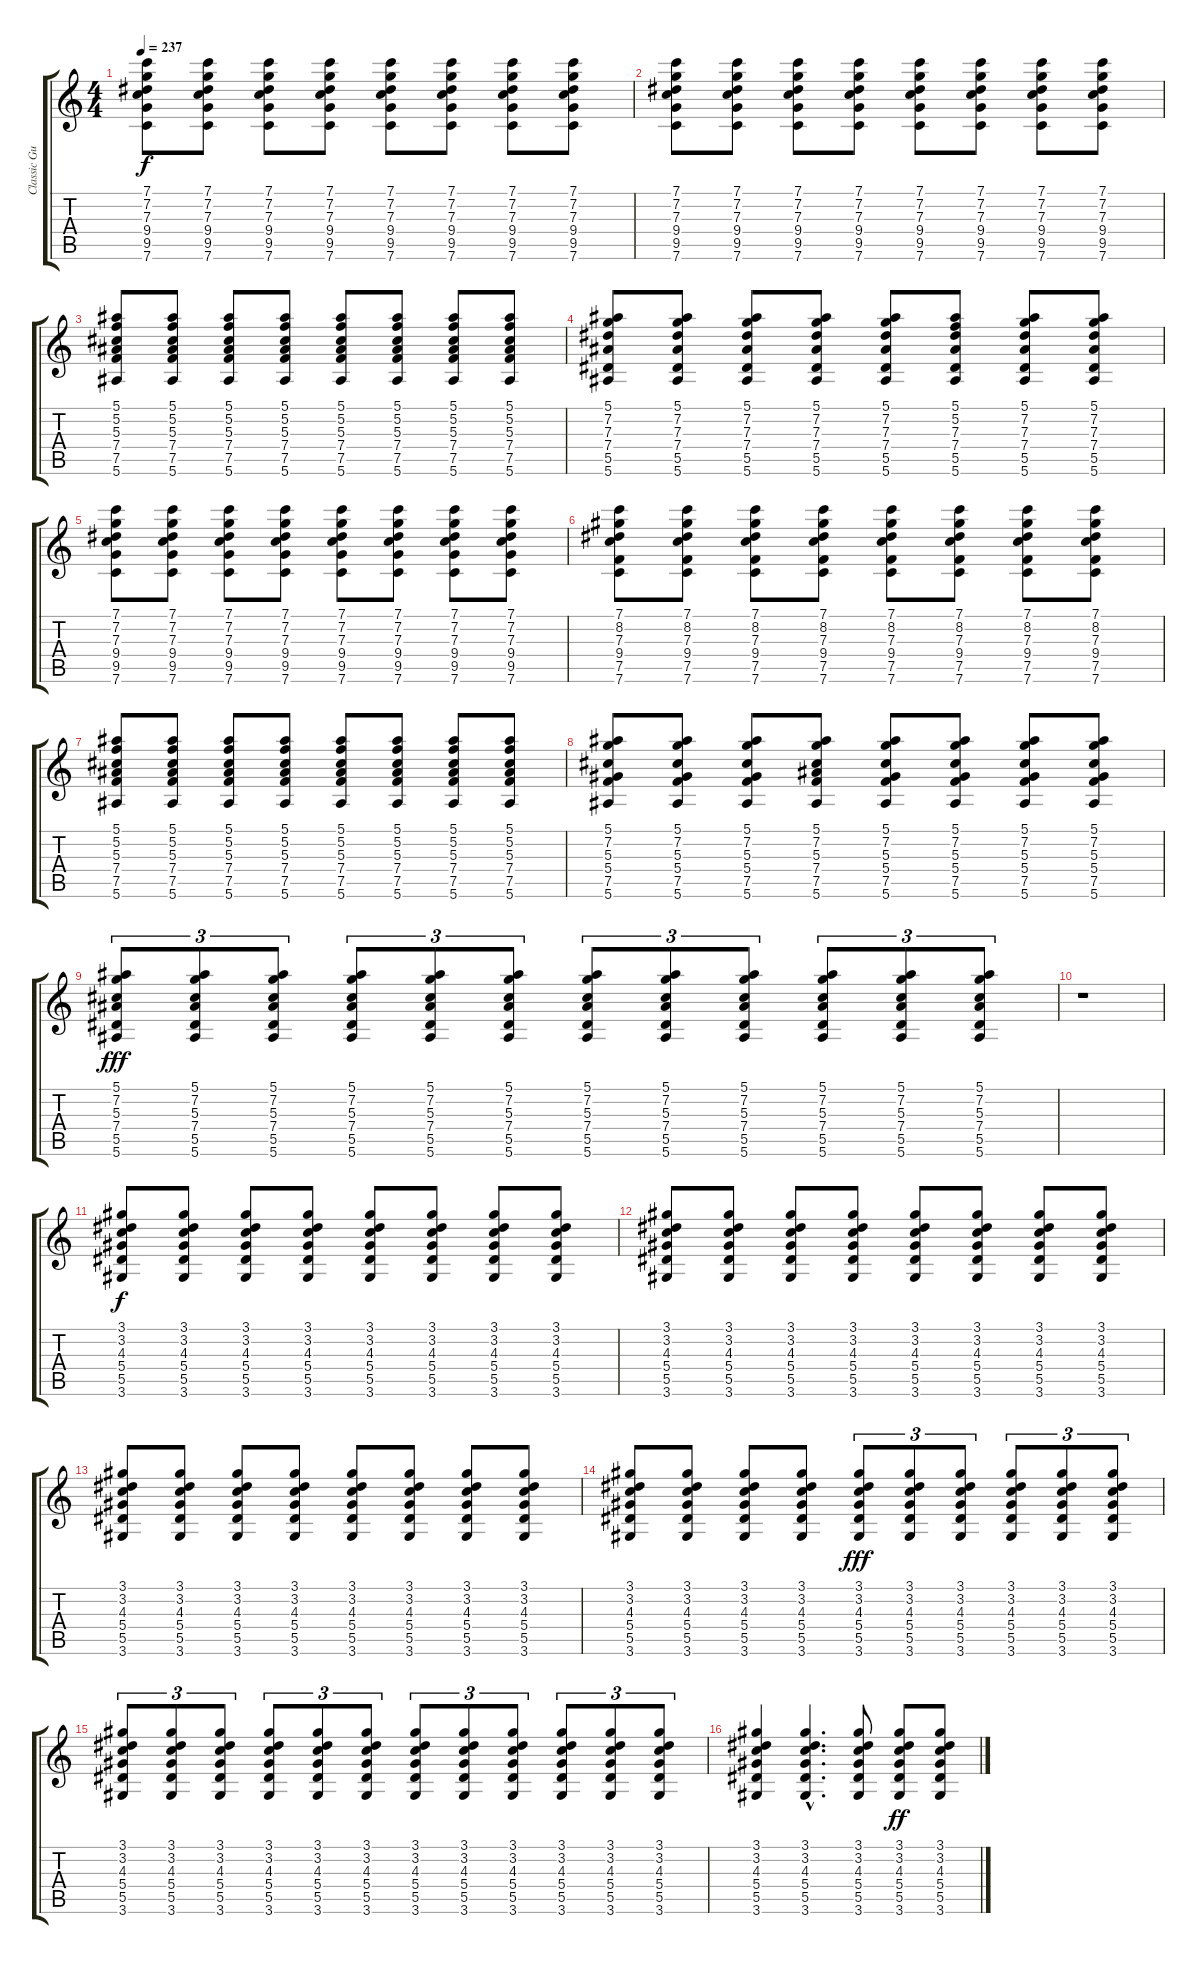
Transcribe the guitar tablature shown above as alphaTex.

\track ("Classic Guitar" "Classic Gu") {instrument acousticguitarnylon}
\staff {score tabs}
\tuning (F4 C4 Ab3 Eb3 Bb2 F2) {hide}
\ts (4 4)
\tempo 237
\clef g2
\ks c
(7.1 7.2 7.3 9.4 9.5 7.6).8{dy f} (7.1 7.2 7.3 9.4 9.5 7.6).8 (7.1 7.2 7.3 9.4 9.5 7.6).8 (7.1 7.2 7.3 9.4 9.5 7.6).8 (7.1 7.2 7.3 9.4 9.5 7.6).8 (7.1 7.2 7.3 9.4 9.5 7.6).8 (7.1 7.2 7.3 9.4 9.5 7.6).8 (7.1 7.2 7.3 9.4 9.5 7.6).8 |
(7.1 7.2 7.3 9.4 9.5 7.6).8 (7.1 7.2 7.3 9.4 9.5 7.6).8 (7.1 7.2 7.3 9.4 9.5 7.6).8 (7.1 7.2 7.3 9.4 9.5 7.6).8 (7.1 7.2 7.3 9.4 9.5 7.6).8 (7.1 7.2 7.3 9.4 9.5 7.6).8 (7.1 7.2 7.3 9.4 9.5 7.6).8 (7.1 7.2 7.3 9.4 9.5 7.6).8 |
(5.1 5.2 5.3 7.4 7.5 5.6).8 (5.1 5.2 5.3 7.4 7.5 5.6).8 (5.1 5.2 5.3 7.4 7.5 5.6).8 (5.1 5.2 5.3 7.4 7.5 5.6).8 (5.1 5.2 5.3 7.4 7.5 5.6).8 (5.1 5.2 5.3 7.4 7.5 5.6).8 (5.1 5.2 5.3 7.4 7.5 5.6).8 (5.1 5.2 5.3 7.4 7.5 5.6).8 |
(5.1 7.2 7.3 7.4 5.5 5.6).8 (5.1 7.2 7.3 7.4 5.5 5.6).8 (5.1 7.2 7.3 7.4 5.5 5.6).8 (5.1 7.2 7.3 7.4 5.5 5.6).8 (5.1 7.2 7.3 7.4 5.5 5.6).8 (5.1 5.2 7.3 7.4 5.5 5.6).8 (5.1 7.2 7.3 7.4 5.5 5.6).8 (5.1 7.2 7.3 7.4 5.5 5.6).8 |
(7.1 7.2 7.3 9.4 9.5 7.6).8 (7.1 7.2 7.3 9.4 9.5 7.6).8 (7.1 7.2 7.3 9.4 9.5 7.6).8 (7.1 7.2 7.3 9.4 9.5 7.6).8 (7.1 7.2 7.3 9.4 9.5 7.6).8 (7.1 7.2 7.3 9.4 9.5 7.6).8 (7.1 7.2 7.3 9.4 9.5 7.6).8 (7.1 7.2 7.3 9.4 9.5 7.6).8 |
(7.1 8.2 7.3 9.4 7.5 7.6).8 (7.1 8.2 7.3 9.4 7.5 7.6).8 (7.1 8.2 7.3 9.4 7.5 7.6).8 (7.1 8.2 7.3 9.4 7.5 7.6).8 (7.1 8.2 7.3 9.4 7.5 7.6).8 (7.1 8.2 7.3 9.4 7.5 7.6).8 (7.1 8.2 7.3 9.4 7.5 7.6).8 (7.1 8.2 7.3 9.4 7.5 7.6).8 |
(5.1 5.2 5.3 7.4 7.5 5.6).8 (5.1 5.2 5.3 7.4 7.5 5.6).8 (5.1 5.2 5.3 7.4 7.5 5.6).8 (5.1 5.2 5.3 7.4 7.5 5.6).8 (5.1 5.2 5.3 7.4 7.5 5.6).8 (5.1 5.2 5.3 7.4 7.5 5.6).8 (5.1 5.2 5.3 7.4 7.5 5.6).8 (5.1 5.2 5.3 7.4 7.5 5.6).8 |
(5.1 7.2 5.3 5.4 7.5 5.6).8 (5.1 7.2 5.3 5.4 7.5 5.6).8 (5.1 7.2 5.3 5.4 7.5 5.6).8 (5.1 7.2 5.3 7.4 7.5 5.6).8 (5.1 7.2 5.3 5.4 7.5 5.6).8 (5.1 7.2 5.3 5.4 7.5 5.6).8 (5.1 7.2 5.3 5.4 7.5 5.6).8 (5.1 7.2 5.3 5.4 7.5 5.6).8 |
(5.1 7.2 5.3 7.4 5.5 5.6).8{tu (3 2) dy fff} (5.1 7.2 5.3 7.4 5.5 5.6).8{tu (3 2)} (5.1 7.2 5.3 7.4 5.5 5.6).8{tu (3 2)} (5.1 7.2 5.3 7.4 5.5 5.6).8{tu (3 2)} (5.1 7.2 5.3 7.4 5.5 5.6).8{tu (3 2)} (5.1 7.2 5.3 7.4 5.5 5.6).8{tu (3 2)} (5.1 7.2 5.3 7.4 5.5 5.6).8{tu (3 2)} (5.1 7.2 5.3 7.4 5.5 5.6).8{tu (3 2)} (5.1 7.2 5.3 7.4 5.5 5.6).8{tu (3 2)} (5.1 7.2 5.3 7.4 5.5 5.6).8{tu (3 2)} (5.1 7.2 5.3 7.4 5.5 5.6).8{tu (3 2)} (5.1 7.2 5.3 7.4 5.5 5.6).8{tu (3 2)} |
r.1 |
(3.1 3.2 4.3 5.4 5.5 3.6).8{dy f} (3.1 3.2 4.3 5.4 5.5 3.6).8 (3.1 3.2 4.3 5.4 5.5 3.6).8 (3.1 3.2 4.3 5.4 5.5 3.6).8 (3.1 3.2 4.3 5.4 5.5 3.6).8 (3.1 3.2 4.3 5.4 5.5 3.6).8 (3.1 3.2 4.3 5.4 5.5 3.6).8 (3.1 3.2 4.3 5.4 5.5 3.6).8 |
(3.1 3.2 4.3 5.4 5.5 3.6).8 (3.1 3.2 4.3 5.4 5.5 3.6).8 (3.1 3.2 4.3 5.4 5.5 3.6).8 (3.1 3.2 4.3 5.4 5.5 3.6).8 (3.1 3.2 4.3 5.4 5.5 3.6).8 (3.1 3.2 4.3 5.4 5.5 3.6).8 (3.1 3.2 4.3 5.4 5.5 3.6).8 (3.1 3.2 4.3 5.4 5.5 3.6).8 |
(3.1 3.2 4.3 5.4 5.5 3.6).8 (3.1 3.2 4.3 5.4 5.5 3.6).8 (3.1 3.2 4.3 5.4 5.5 3.6).8 (3.1 3.2 4.3 5.4 5.5 3.6).8 (3.1 3.2 4.3 5.4 5.5 3.6).8 (3.1 3.2 4.3 5.4 5.5 3.6).8 (3.1 3.2 4.3 5.4 5.5 3.6).8 (3.1 3.2 4.3 5.4 5.5 3.6).8 |
(3.1 3.2 4.3 5.4 5.5 3.6).8 (3.1 3.2 4.3 5.4 5.5 3.6).8 (3.1 3.2 4.3 5.4 5.5 3.6).8 (3.1 3.2 4.3 5.4 5.5 3.6).8 (3.1 3.2 4.3 5.4 5.5 3.6).8{tu (3 2) dy fff} (3.1 3.2 4.3 5.4 5.5 3.6).8{tu (3 2)} (3.1 3.2 4.3 5.4 5.5 3.6).8{tu (3 2)} (3.1 3.2 4.3 5.4 5.5 3.6).8{tu (3 2)} (3.1 3.2 4.3 5.4 5.5 3.6).8{tu (3 2)} (3.1 3.2 4.3 5.4 5.5 3.6).8{tu (3 2)} |
(3.1 3.2 4.3 5.4 5.5 3.6).8{tu (3 2)} (3.1 3.2 4.3 5.4 5.5 3.6).8{tu (3 2)} (3.1 3.2 4.3 5.4 5.5 3.6).8{tu (3 2)} (3.1 3.2 4.3 5.4 5.5 3.6).8{tu (3 2)} (3.1 3.2 4.3 5.4 5.5 3.6).8{tu (3 2)} (3.1 3.2 4.3 5.4 5.5 3.6).8{tu (3 2)} (3.1 3.2 4.3 5.4 5.5 3.6).8{tu (3 2)} (3.1 3.2 4.3 5.4 5.5 3.6).8{tu (3 2)} (3.1 3.2 4.3 5.4 5.5 3.6).8{tu (3 2)} (3.1 3.2 4.3 5.4 5.5 3.6).8{tu (3 2)} (3.1 3.2 4.3 5.4 5.5 3.6).8{tu (3 2)} (3.1 3.2 4.3 5.4 5.5 3.6).8{tu (3 2)} |
(3.1 3.2 4.3 5.4 5.5 3.6).4 (3.1{hac} 3.2{hac} 4.3{hac} 5.4{hac} 5.5{hac} 3.6{hac}).4{d} (3.1 3.2 4.3 5.4 5.5 3.6).8 (3.1 3.2 4.3 5.4 5.5 3.6).8{dy ff} (3.1 3.2 4.3 5.4 5.5 3.6).8
